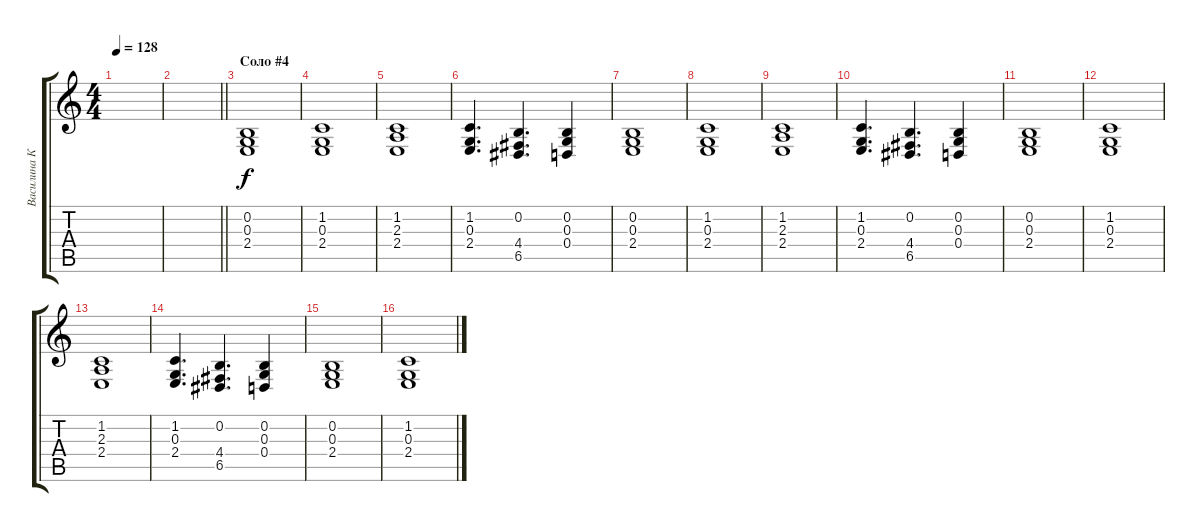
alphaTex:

\track ("Василина Кичигина" "Василина К") {instrument synthstrings2}
\staff {score tabs}
\tuning (E4 B3 G3 D3 A2 E2) {hide}
\ts (4 4)
\tempo 128
\clef g2
\ks c
|
\barLineRight lightlight
|
\section ("" "Соло #4")
(0.2 0.3 2.4).1{volume 7 instrument synthstrings2} |
(1.2 0.3 2.4).1 |
(1.2 2.3 2.4).1 |
(1.2 0.3 2.4).4{d} (0.2 4.4 6.5).4{d} (0.2 0.3 0.4).4 |
(0.2 0.3 2.4).1 |
(1.2 0.3 2.4).1 |
(1.2 2.3 2.4).1 |
(1.2 0.3 2.4).4{d} (0.2 4.4 6.5).4{d} (0.2 0.3 0.4).4 |
(0.2 0.3 2.4).1 |
(1.2 0.3 2.4).1 |
(1.2 2.3 2.4).1 |
(1.2 0.3 2.4).4{d} (0.2 4.4 6.5).4{d} (0.2 0.3 0.4).4 |
(0.2 0.3 2.4).1 |
(1.2 0.3 2.4).1
